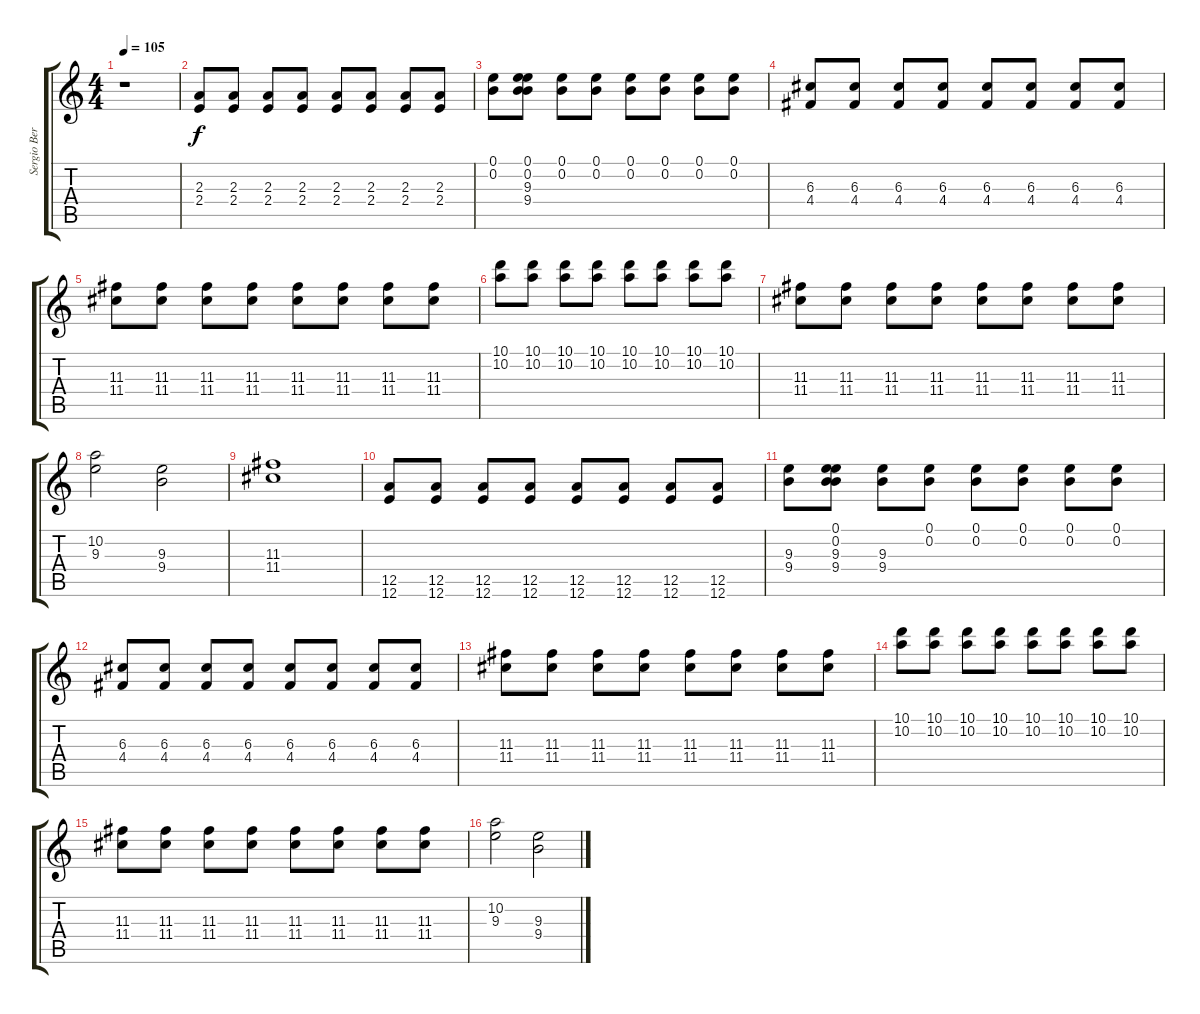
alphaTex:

\track ("Sergio Berdichevsky" "Sergio Ber") {instrument overdrivenguitar}
\staff {score tabs}
\tuning (E4 B3 G3 D3 A2 E2) {hide}
\ts (4 4)
\tempo 105
\clef g2
\ks c
r.1{dy f} |
(2.3 2.4).8 (2.3 2.4).8 (2.3 2.4).8 (2.3 2.4).8 (2.3 2.4).8 (2.3 2.4).8 (2.3 2.4).8 (2.3 2.4).8 |
(0.1 0.2).8 (0.1 0.2 9.3 9.4).8 (0.1 0.2).8 (0.1 0.2).8 (0.1 0.2).8 (0.1 0.2).8 (0.1 0.2).8 (0.1 0.2).8 |
(6.3 4.4).8 (6.3 4.4).8 (6.3 4.4).8 (6.3 4.4).8 (6.3 4.4).8 (6.3 4.4).8 (6.3 4.4).8 (6.3 4.4).8 |
(11.3 11.4).8 (11.3 11.4).8 (11.3 11.4).8 (11.3 11.4).8 (11.3 11.4).8 (11.3 11.4).8 (11.3 11.4).8 (11.3 11.4).8 |
(10.1 10.2).8 (10.1 10.2).8 (10.1 10.2).8 (10.1 10.2).8 (10.1 10.2).8 (10.1 10.2).8 (10.1 10.2).8 (10.1 10.2).8 |
(11.3 11.4).8 (11.3 11.4).8 (11.3 11.4).8 (11.3 11.4).8 (11.3 11.4).8 (11.3 11.4).8 (11.3 11.4).8 (11.3 11.4).8 |
(10.2 9.3).2 (9.3 9.4).2 |
(11.3 11.4).1 |
(12.5 12.6).8 (12.5 12.6).8 (12.5 12.6).8 (12.5 12.6).8 (12.5 12.6).8 (12.5 12.6).8 (12.5 12.6).8 (12.5 12.6).8 |
(9.3 9.4).8 (0.1 0.2 9.3 9.4).8 (9.3 9.4).8 (0.1 0.2).8 (0.1 0.2).8 (0.1 0.2).8 (0.1 0.2).8 (0.1 0.2).8 |
(6.3 4.4).8 (6.3 4.4).8 (6.3 4.4).8 (6.3 4.4).8 (6.3 4.4).8 (6.3 4.4).8 (6.3 4.4).8 (6.3 4.4).8 |
(11.3 11.4).8 (11.3 11.4).8 (11.3 11.4).8 (11.3 11.4).8 (11.3 11.4).8 (11.3 11.4).8 (11.3 11.4).8 (11.3 11.4).8 |
(10.1 10.2).8 (10.1 10.2).8 (10.1 10.2).8 (10.1 10.2).8 (10.1 10.2).8 (10.1 10.2).8 (10.1 10.2).8 (10.1 10.2).8 |
(11.3 11.4).8 (11.3 11.4).8 (11.3 11.4).8 (11.3 11.4).8 (11.3 11.4).8 (11.3 11.4).8 (11.3 11.4).8 (11.3 11.4).8 |
(10.2 9.3).2 (9.3 9.4).2
